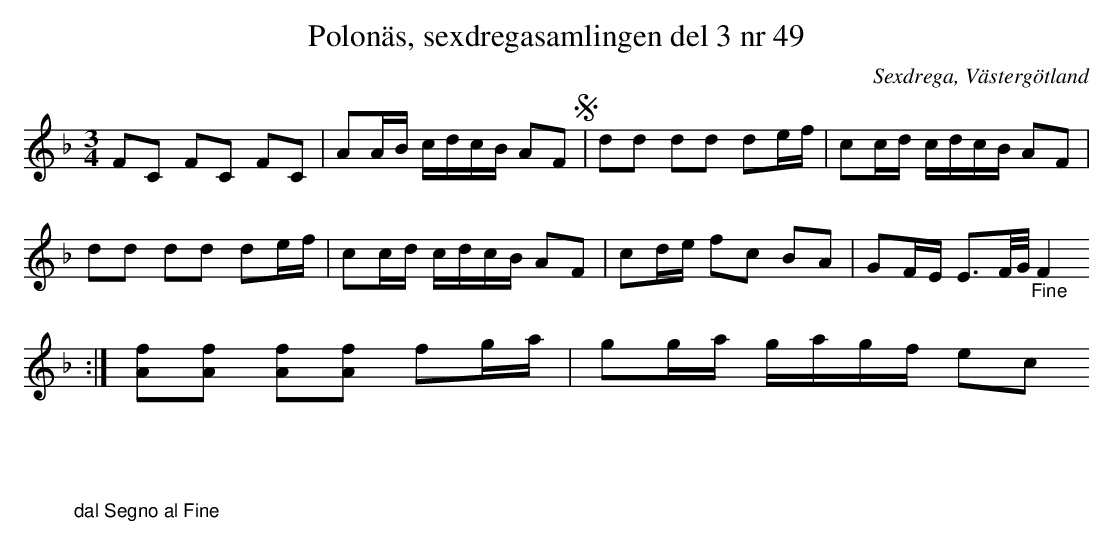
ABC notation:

X:1
T: Polonäs, sexdregasamlingen del 3 nr 49
O:Sexdrega, Västergötland
P:(AB)2.(DB)2
M: 3/4
L: 1/8
K:F
P:A
FC FC FC | AA/B/ c/d/c/B/ AF !segno! | \
P:B
dd dd de/f/ | cc/d/ c/d/c/B/ AF |
dd dd de/f/ | cc/d/ c/d/c/B/ AF | cd/e/ fc BA | GF/E/ E>F/G// "_Fine" F2
P:C
:|
P:D
[Af][Af] [Af][Af] fg/a/ | gg/a/ g/a/g/f/ ec "_dal Segno al Fine"
P:E
:|
